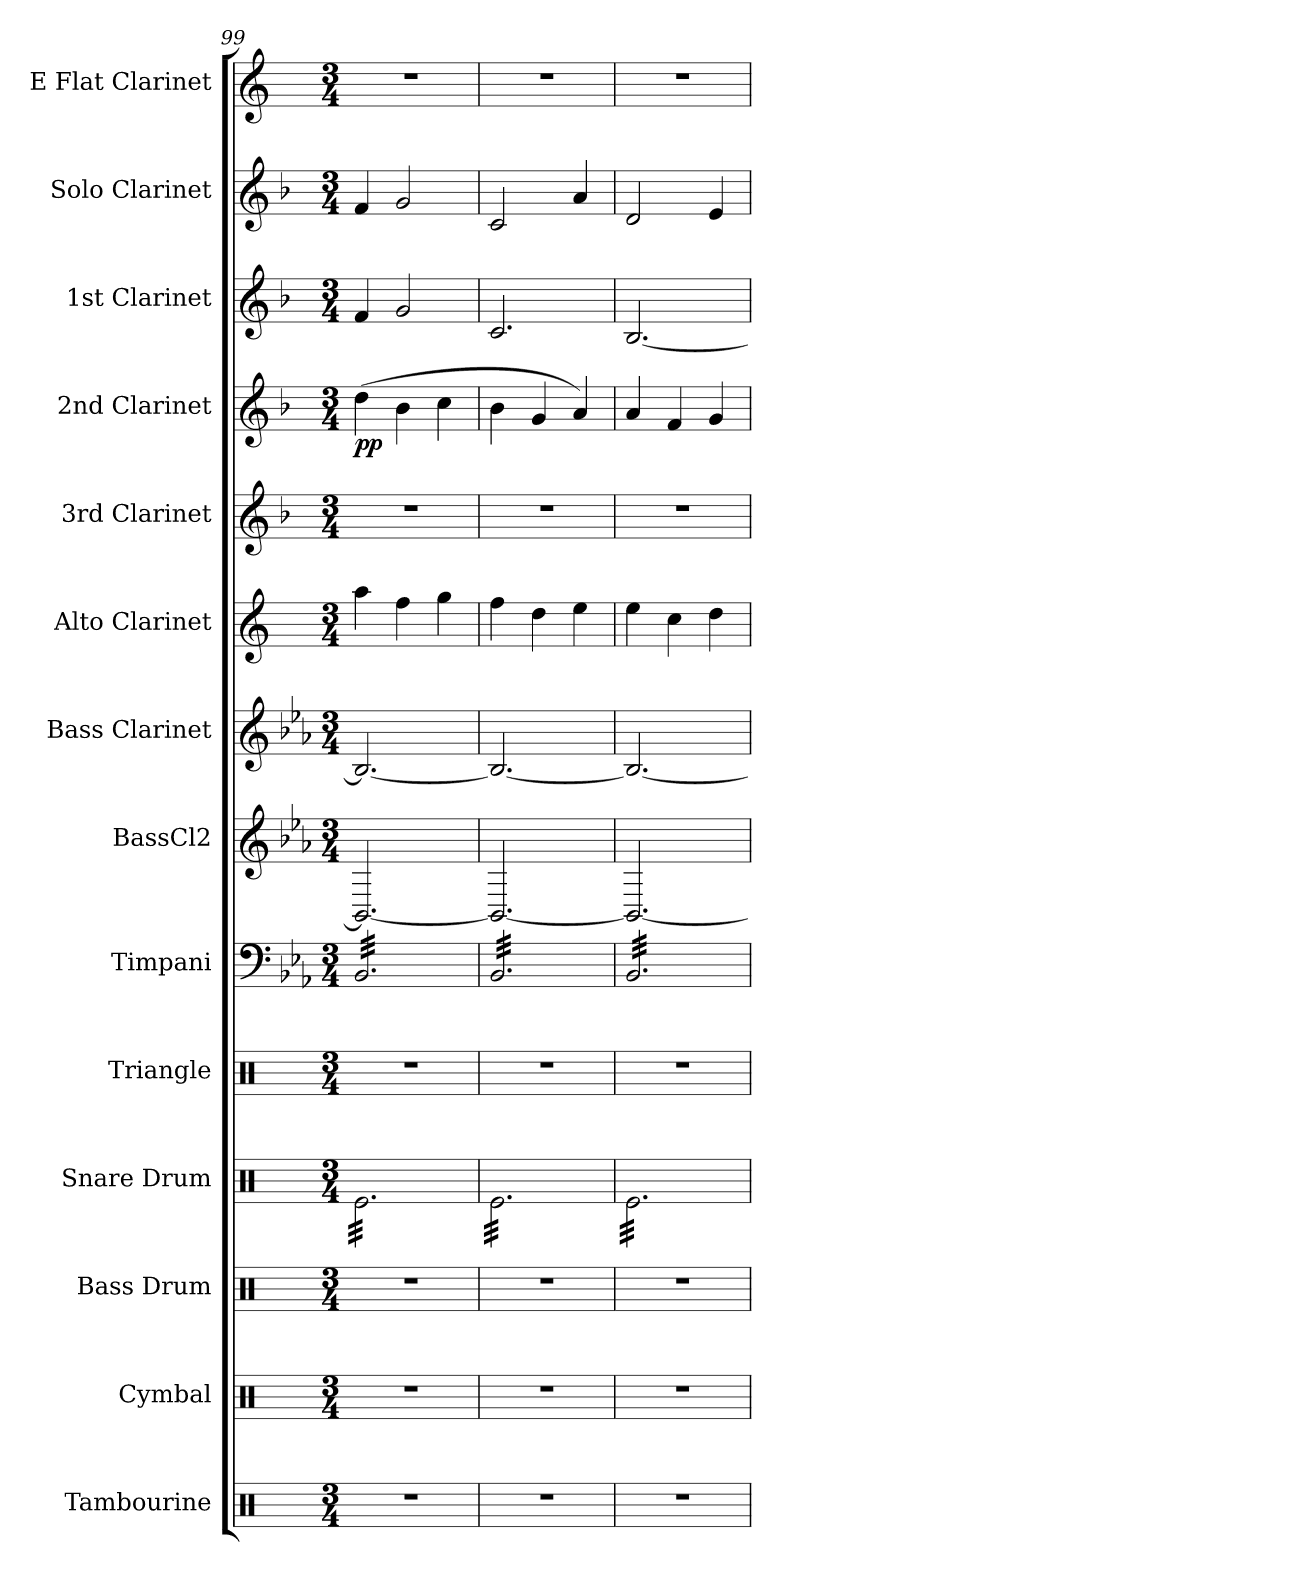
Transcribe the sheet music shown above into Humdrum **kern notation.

**kern	**kern	**kern	**kern	**kern	**kern	**kern	**kern	**kern	**kern	**kern	**dynam	**kern	**kern	**kern
*part14	*part13	*part12	*part11	*part10	*part9	*part8	*part7	*part6	*part5	*part4	*part4	*part3	*part2	*part1
*staff14	*staff13	*staff12	*staff11	*staff10	*staff9	*staff8	*staff7	*staff6	*staff5	*staff4	*staff4	*staff3	*staff2	*staff1
*I"Tambourine	*I"Cymbal	*I"Bass Drum	*I"Snare Drum	*I"Triangle	*I"Timpani	*I"BassCl2	*I"Bass Clarinet	*I"Alto Clarinet	*I"3rd Clarinet	*I"2nd Clarinet	*	*I"1st Clarinet	*I"Solo Clarinet	*I"E Flat Clarinet
*I'Tamb.	*I'Cym.	*I'B. Dr.	*I'Sn. Dr.	*I'Trgl.	*I'Timp.	*I'B. Cl2	*I'B. Cl.	*I'A. Cl.	*I'3rdCl.	*I'2nd Cl.	*	*I'1stCl.	*I'SoloCl.	*
*clefX	*clefX	*clefX	*clefX	*clefX	*clefF4	*clefG2	*clefG2	*clefG2	*clefG2	*clefG2	*	*clefG2	*clefG2	*clefG2
*	*	*	*	*	*	*ITrd8c14	*ITrd8c14	*ITrd5c9	*ITrd1c2	*ITrd1c2	*	*ITrd1c2	*ITrd1c2	*ITrd-2c-3
*k[]	*k[]	*k[]	*k[]	*k[]	*k[b-e-a-]	*k[b-e-a-]	*k[b-e-a-]	*k[b-e-a-]	*k[b-e-a-]	*k[b-e-a-]	*	*k[b-e-a-]	*k[b-e-a-]	*k[b-e-a-]
*M3/4	*M3/4	*M3/4	*M3/4	*M3/4	*M3/4	*M3/4	*M3/4	*M3/4	*M3/4	*M3/4	*	*M3/4	*M3/4	*M3/4
=99	=99	=99	=99	=99	=99	=99	=99	=99	=99	=99	=99	=99	=99	=99
!	!	!	!	!	!	!	!	!	!	!	!LO:DY:b	!	!	!
*	*	*	*tremolo	*	*	*	*	*	*	*	*	*	*	*
*	*	*	*	*	*tremolo	*	*	*	*	*	*	*	*	*
2.r	2.r	2.r	32Re\LLL	2.r	32BB-/LLL	2.BBB-/_	2.BB-/_	4cc\	2.r	(4cc\	pp	4e-/	4e-/	2.r
.	.	.	32Re\	.	32BB-/	.	.	.	.	.	.	.	.	.
.	.	.	32Re\	.	32BB-/	.	.	.	.	.	.	.	.	.
.	.	.	32Re\	.	32BB-/	.	.	.	.	.	.	.	.	.
.	.	.	32Re\	.	32BB-/	.	.	.	.	.	.	.	.	.
.	.	.	32Re\	.	32BB-/	.	.	.	.	.	.	.	.	.
.	.	.	32Re\	.	32BB-/	.	.	.	.	.	.	.	.	.
.	.	.	32Re\	.	32BB-/	.	.	.	.	.	.	.	.	.
.	.	.	32Re\	.	32BB-/	.	.	4a-\	.	4a-\	.	2f/	2f/	.
.	.	.	32Re\	.	32BB-/	.	.	.	.	.	.	.	.	.
.	.	.	32Re\	.	32BB-/	.	.	.	.	.	.	.	.	.
.	.	.	32Re\	.	32BB-/	.	.	.	.	.	.	.	.	.
.	.	.	32Re\	.	32BB-/	.	.	.	.	.	.	.	.	.
.	.	.	32Re\	.	32BB-/	.	.	.	.	.	.	.	.	.
.	.	.	32Re\	.	32BB-/	.	.	.	.	.	.	.	.	.
.	.	.	32Re\	.	32BB-/	.	.	.	.	.	.	.	.	.
.	.	.	32Re\	.	32BB-/	.	.	4b-\	.	4b-\	.	.	.	.
.	.	.	32Re\	.	32BB-/	.	.	.	.	.	.	.	.	.
.	.	.	32Re\	.	32BB-/	.	.	.	.	.	.	.	.	.
.	.	.	32Re\	.	32BB-/	.	.	.	.	.	.	.	.	.
.	.	.	32Re\	.	32BB-/	.	.	.	.	.	.	.	.	.
.	.	.	32Re\	.	32BB-/	.	.	.	.	.	.	.	.	.
.	.	.	32Re\	.	32BB-/	.	.	.	.	.	.	.	.	.
.	.	.	32Re\JJJ	.	32BB-/JJJ	.	.	.	.	.	.	.	.	.
=100	=100	=100	=100	=100	=100	=100	=100	=100	=100	=100	=100	=100	=100	=100
2.r	2.r	2.r	32Re\LLL	2.r	32BB-/LLL	2.BBB-/_	2.BB-/_	4a-\	2.r	4a-\	.	2.B-/	2B-/	2.r
.	.	.	32Re\	.	32BB-/	.	.	.	.	.	.	.	.	.
.	.	.	32Re\	.	32BB-/	.	.	.	.	.	.	.	.	.
.	.	.	32Re\	.	32BB-/	.	.	.	.	.	.	.	.	.
.	.	.	32Re\	.	32BB-/	.	.	.	.	.	.	.	.	.
.	.	.	32Re\	.	32BB-/	.	.	.	.	.	.	.	.	.
.	.	.	32Re\	.	32BB-/	.	.	.	.	.	.	.	.	.
.	.	.	32Re\	.	32BB-/	.	.	.	.	.	.	.	.	.
.	.	.	32Re\	.	32BB-/	.	.	4f\	.	4f/	.	.	.	.
.	.	.	32Re\	.	32BB-/	.	.	.	.	.	.	.	.	.
.	.	.	32Re\	.	32BB-/	.	.	.	.	.	.	.	.	.
.	.	.	32Re\	.	32BB-/	.	.	.	.	.	.	.	.	.
.	.	.	32Re\	.	32BB-/	.	.	.	.	.	.	.	.	.
.	.	.	32Re\	.	32BB-/	.	.	.	.	.	.	.	.	.
.	.	.	32Re\	.	32BB-/	.	.	.	.	.	.	.	.	.
.	.	.	32Re\	.	32BB-/	.	.	.	.	.	.	.	.	.
.	.	.	32Re\	.	32BB-/	.	.	4g\	.	4g/)	.	.	4g/	.
.	.	.	32Re\	.	32BB-/	.	.	.	.	.	.	.	.	.
.	.	.	32Re\	.	32BB-/	.	.	.	.	.	.	.	.	.
.	.	.	32Re\	.	32BB-/	.	.	.	.	.	.	.	.	.
.	.	.	32Re\	.	32BB-/	.	.	.	.	.	.	.	.	.
.	.	.	32Re\	.	32BB-/	.	.	.	.	.	.	.	.	.
.	.	.	32Re\	.	32BB-/	.	.	.	.	.	.	.	.	.
.	.	.	32Re\JJJ	.	32BB-/JJJ	.	.	.	.	.	.	.	.	.
=101	=101	=101	=101	=101	=101	=101	=101	=101	=101	=101	=101	=101	=101	=101
2.r	2.r	2.r	32Re\LLL	2.r	32BB-/LLL	2.BBB-/_	2.BB-/_	4g\	2.r	4g/	.	[2.A-/	2c/	2.r
.	.	.	32Re\	.	32BB-/	.	.	.	.	.	.	.	.	.
.	.	.	32Re\	.	32BB-/	.	.	.	.	.	.	.	.	.
.	.	.	32Re\	.	32BB-/	.	.	.	.	.	.	.	.	.
.	.	.	32Re\	.	32BB-/	.	.	.	.	.	.	.	.	.
.	.	.	32Re\	.	32BB-/	.	.	.	.	.	.	.	.	.
.	.	.	32Re\	.	32BB-/	.	.	.	.	.	.	.	.	.
.	.	.	32Re\	.	32BB-/	.	.	.	.	.	.	.	.	.
.	.	.	32Re\	.	32BB-/	.	.	4e-\	.	4e-/	.	.	.	.
.	.	.	32Re\	.	32BB-/	.	.	.	.	.	.	.	.	.
.	.	.	32Re\	.	32BB-/	.	.	.	.	.	.	.	.	.
.	.	.	32Re\	.	32BB-/	.	.	.	.	.	.	.	.	.
.	.	.	32Re\	.	32BB-/	.	.	.	.	.	.	.	.	.
.	.	.	32Re\	.	32BB-/	.	.	.	.	.	.	.	.	.
.	.	.	32Re\	.	32BB-/	.	.	.	.	.	.	.	.	.
.	.	.	32Re\	.	32BB-/	.	.	.	.	.	.	.	.	.
.	.	.	32Re\	.	32BB-/	.	.	4f\	.	4f/	.	.	4d/	.
.	.	.	32Re\	.	32BB-/	.	.	.	.	.	.	.	.	.
.	.	.	32Re\	.	32BB-/	.	.	.	.	.	.	.	.	.
.	.	.	32Re\	.	32BB-/	.	.	.	.	.	.	.	.	.
.	.	.	32Re\	.	32BB-/	.	.	.	.	.	.	.	.	.
.	.	.	32Re\	.	32BB-/	.	.	.	.	.	.	.	.	.
.	.	.	32Re\	.	32BB-/	.	.	.	.	.	.	.	.	.
.	.	.	32Re\JJJ	.	32BB-/JJJ	.	.	.	.	.	.	.	.	.
*	*	*	*	*	*Xtremolo	*	*	*	*	*	*	*	*	*
*	*	*	*Xtremolo	*	*	*	*	*	*	*	*	*	*	*
=	=	=	=	=	=	=	=	=	=	=	=	=	=	=
*-	*-	*-	*-	*-	*-	*-	*-	*-	*-	*-	*-	*-	*-	*-
